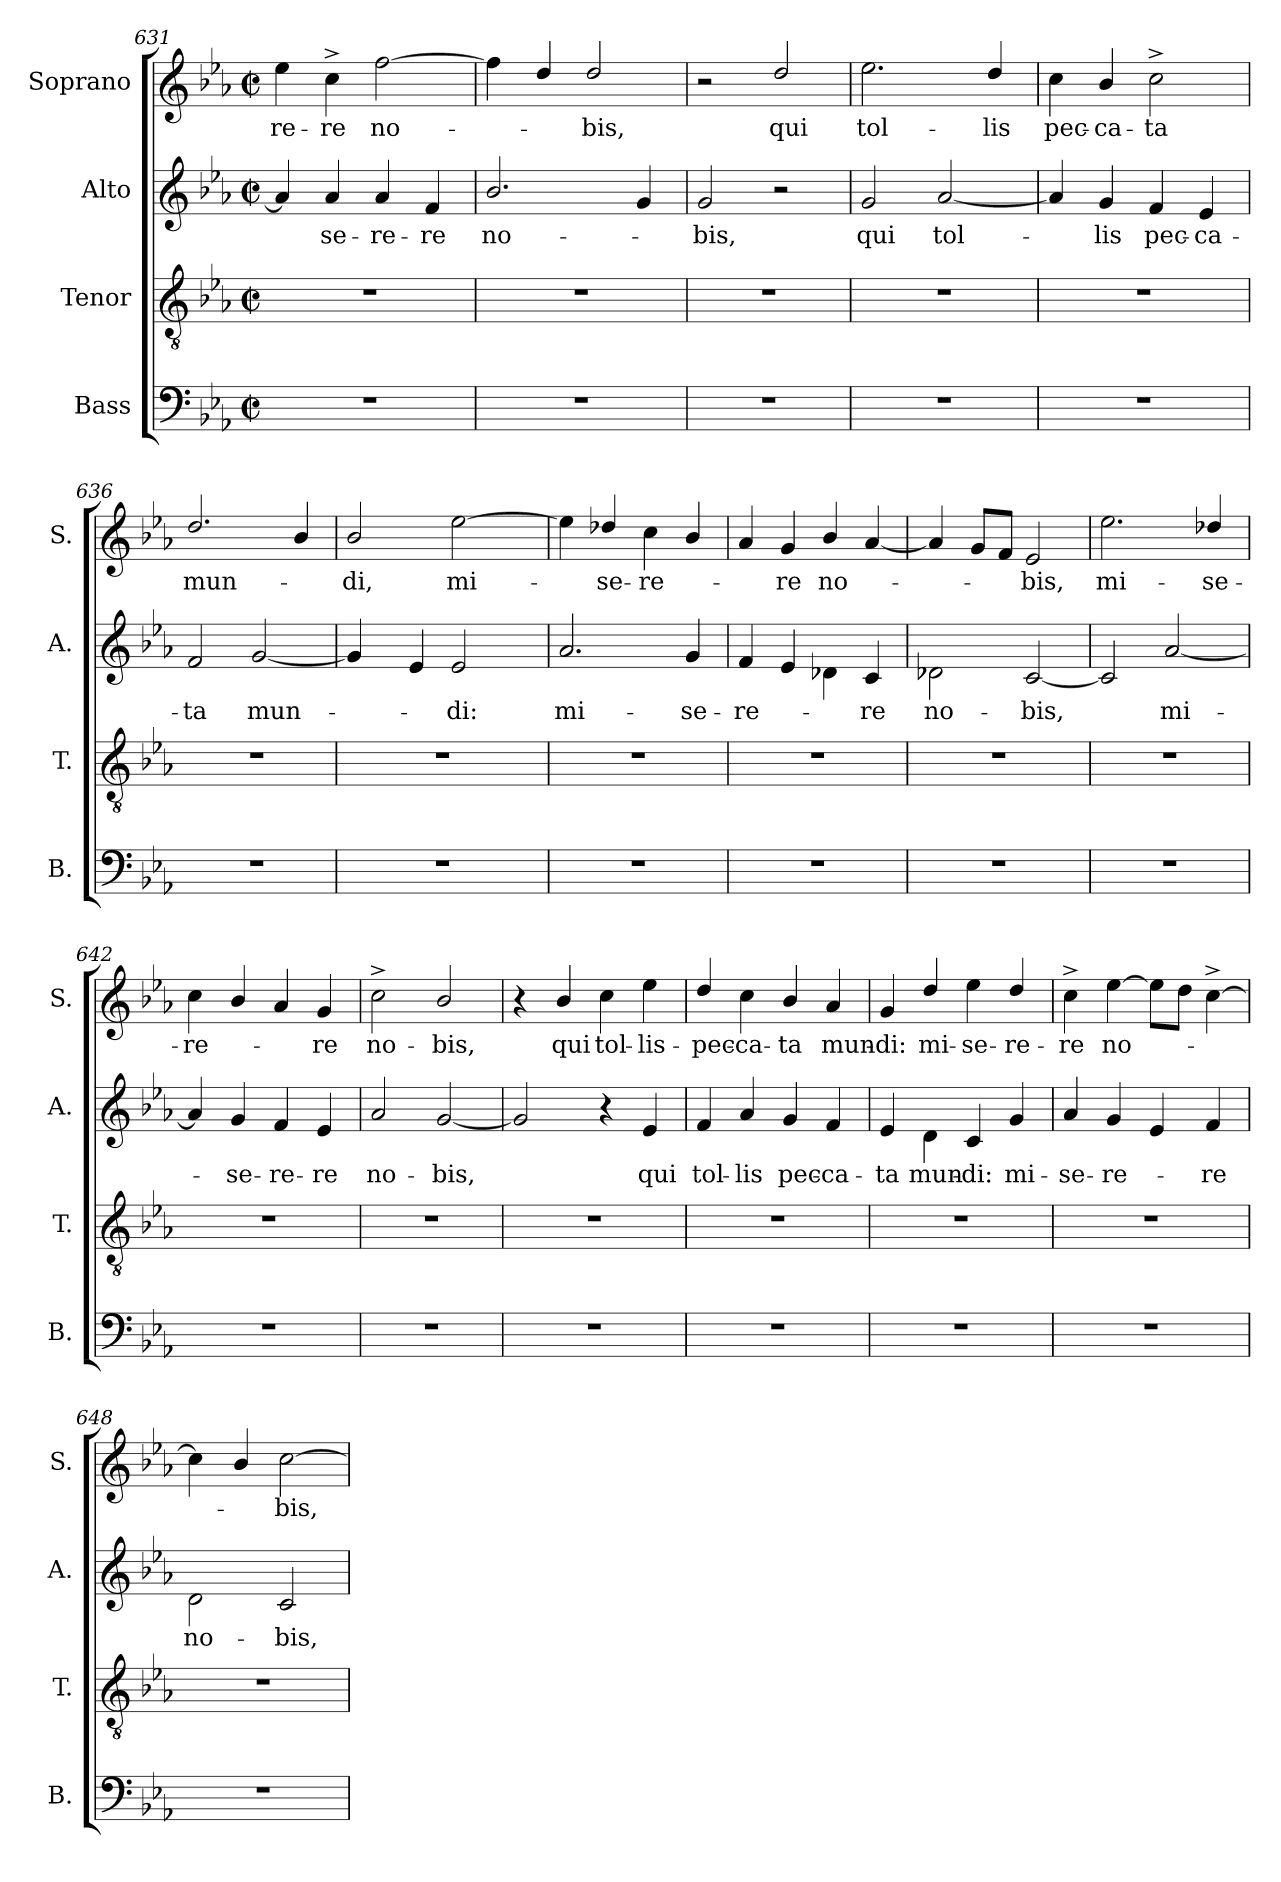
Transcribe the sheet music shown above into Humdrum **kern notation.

**kern	**kern	**kern	**text	**kern	**text
*part4	*part3	*part2	*part2	*part1	*part1
*staff4	*staff3	*staff2	*staff2	*staff1	*staff1
*I"Bass	*I"Tenor	*I"Alto	*	*I"Soprano	*
*I'B.	*I'T.	*I'A.	*	*I'S.	*
!!LO:PB:g=z
*clefF4	*clefGv2	*clefG2	*	*clefG2	*
*k[b-e-a-]	*k[b-e-a-]	*k[b-e-a-]	*	*k[b-e-a-]	*
*E-:	*E-:	*E-:	*	*E-:	*
*M2/2	*M2/2	*M2/2	*	*M2/2	*
*met(c|)	*met(c|)	*met(c|)	*	*met(c|)	*
=631	=631	=631	=631	=631	=631
!	!	!	!	!	!LO:LY:b:cj
1r	1r	4a-/]	.	4ee-\	-re-
!	!	!	!LO:LY:b:cj	!	!LO:LY:b:cj
.	.	4a-/	-se-	4cc^<\	-re
!	!	!	!LO:LY:b:cj	!	!LO:LY:b:cj
.	.	4a-/	-re-	[>2ff\	no-
!	!	!	!LO:LY:b:cj	!	!
.	.	4f/	-re	.	.
=632	=632	=632	=632	=632	=632
!	!	!	!LO:LY:b:cj	!	!
1r	1r	2.b-/	no-	4ff\]	.
.	.	.	.	4dd/	.
!	!	!	!	!	!LO:LY:b:cj
.	.	.	.	2dd/	-bis,
.	.	4g/	.	.	.
=633	=633	=633	=633	=633	=633
!	!	!	!LO:LY:b:cj	!	!
1r	1r	2g/	-bis,	2r	.
!	!	!	!	!	!LO:LY:b:cj
.	.	2r	.	2dd/	qui
=634	=634	=634	=634	=634	=634
!	!	!	!LO:LY:b:cj	!	!LO:LY:b:cj
1r	1r	2g/	qui	2.ee-\	tol-
!	!	!	!LO:LY:b:cj	!	!
.	.	[<2a-/	tol-	.	.
!	!	!	!	!	!LO:LY:b:cj
.	.	.	.	4dd/	-lis
=635	=635	=635	=635	=635	=635
!	!	!	!	!	!LO:LY:b:cj
1r	1r	4a-/]	.	4cc\	pec-
!	!	!	!LO:LY:b:cj	!	!LO:LY:b:cj
.	.	4g/	-lis	4b-/	-ca-
!	!	!	!LO:LY:b:cj	!	!LO:LY:b:cj
.	.	4f/	pec-	2cc^<\	-ta
!	!	!	!LO:LY:b:cj	!	!
.	.	4e-/	-ca-	.	.
=636	=636	=636	=636	=636	=636
!	!	!	!LO:LY:b:cj	!	!LO:LY:b
1r	1r	2f/	-ta	2.dd/	mun-
!	!	!	!LO:LY:b	!	!
.	.	[>2g/	mun-	.	.
.	.	.	.	4b->/	.
!!LO:LB:g=z
=637	=637	=637	=637	=637	=637
!	!	!	!	!	!LO:LY:b:cj
*	*	*^	*	*	*
1r	1r	4g/]	8ryy	.	2b-/	-di,
.	.	.	32ryy	.	.	.
.	.	.	2ryy	.	.	.
.	.	4e-/	.	.	.	.
!	!	!	!	!LO:LY:b:cj	!	!LO:LY:b:cj
.	.	2e-/	.	-di:	[>2ee-\	mi-
.	.	.	4ryy	.	.	.
.	.	.	16.ryy	.	.	.
=638	=638	=638	=638	=638	=638	=638
!	!	!	!	!LO:LY:b:cj	!	!
*	*	*v	*v	*	*	*
1r	1r	2.a-/	mi-	4ee-\]	.
!	!	!	!	!	!LO:LY:b:cj
.	.	.	.	4dd-X/	-se-
!	!	!	!	!	!LO:LY:b:cj
.	.	.	.	4cc\	-re-
!	!	!	!LO:LY:b:cj	!	!
.	.	4g/	-se-	4b-/	.
=639	=639	=639	=639	=639	=639
!	!	!	!LO:LY:b:cj	!	!
1r	1r	4f/	-re-	4a-/	.
!	!	!	!	!	!LO:LY:b:cj
.	.	4e-/	.	4g/	-re
!	!	!	!	!	!LO:LY:b:cj
.	.	4d-X\	.	4b-/	no-
!	!	!	!LO:LY:b:cj	!	!
.	.	4c/	-re	[<4a-/	.
=640	=640	=640	=640	=640	=640
!	!	!	!LO:LY:b:cj	!	!
1r	1r	2d-X\	no-	4a-/]	.
.	.	.	.	8g/L	.
.	.	.	.	8f/J	.
!	!	!	!LO:LY:b	!	!LO:LY:b:cj
.	.	[<2c/	-bis,	2e-/	-bis,
=641	=641	=641	=641	=641	=641
!	!	!	!	!	!LO:LY:b:cj
1r	1r	2c/]	.	2.ee-\	mi-
!	!	!	!LO:LY:b:cj	!	!
.	.	[<2a-/	mi-	.	.
!	!	!	!	!	!LO:LY:b:cj
.	.	.	.	4dd-X/	-se-
=642	=642	=642	=642	=642	=642
!	!	!	!	!	!LO:LY:b:cj
1r	1r	4a-/]	.	4cc\	-re-
!	!	!	!LO:LY:b:cj	!	!
.	.	4g/	-se-	4b-/	.
!	!	!	!LO:LY:b:cj	!	!
.	.	4f/	-re-	4a-/	.
!	!	!	!LO:LY:b:cj	!	!LO:LY:b:cj
.	.	4e-/	-re	4g/	-re
!!LO:LB:g=z
=643	=643	=643	=643	=643	=643
!	!	!	!LO:LY:b:cj	!	!LO:LY:b:cj
1r	1r	2a-/	no-	2cc^<\	no-
!	!	!	!LO:LY:b	!	!LO:LY:b:cj
.	.	[<2g/	-bis,	2b-/	-bis,
=644	=644	=644	=644	=644	=644
1r	1r	2g/]	.	4r	.
!	!	!	!	!	!LO:LY:b:cj
.	.	.	.	4b-/	qui
!	!	!	!	!	!LO:LY:b:cj
.	.	4r	.	4cc\	tol-
!	!	!	!LO:LY:b:cj	!	!LO:LY:b:cj
.	.	4e-/	qui	4ee-\	-lis-
=645	=645	=645	=645	=645	=645
!	!	!	!LO:LY:b:cj	!	!LO:LY:b:cj
1r	1r	4f/	tol-	4dd/	-pec-
!	!	!	!LO:LY:b:cj	!	!LO:LY:b:cj
.	.	4a-/	-lis	4cc\	-ca-
!	!	!	!LO:LY:b:cj	!	!LO:LY:b:cj
.	.	4g/	pec-	4b-/	-ta
!	!	!	!LO:LY:b:cj	!	!LO:LY:b:cj
.	.	4f/	-ca-	4a-/	mun-
=646	=646	=646	=646	=646	=646
!	!	!	!LO:LY:b:cj	!	!LO:LY:b:cj
1r	1r	4e-/	-ta	4g/	-di:
!	!	!	!LO:LY:b:cj	!	!LO:LY:b:cj
.	.	4d\	mun-	4dd/	mi-
!	!	!	!LO:LY:b:cj	!	!LO:LY:b:cj
.	.	4c/	-di:	4ee-\	-se-
!	!	!	!LO:LY:b:cj	!	!LO:LY:b:cj
.	.	4g/	mi-	4dd/	-re-
=647	=647	=647	=647	=647	=647
!	!	!	!LO:LY:b:cj	!	!LO:LY:b:cj
1r	1r	4a-/	-se-	4cc^<\	-re
!	!	!	!LO:LY:b:cj	!	!LO:LY:b:cj
.	.	4g/	-re-	[>4ee-\	no-
.	.	4e-/	.	8ee-\L]	.
.	.	.	.	8dd\J	.
!	!	!	!LO:LY:b:cj	!	!
.	.	4f/	-re	[>4cc^<\	.
=648	=648	=648	=648	=648	=648
!	!	!	!LO:LY:b:cj	!	!
1r	1r	2d\	no-	4cc\]	.
.	.	.	.	4b-/	.
!	!	!	!LO:LY:b:cj	!	!LO:LY:b
.	.	2c/	-bis,	[<2cc\	-bis,
=	=	=	=	=	=
*-	*-	*-	*-	*-	*-
